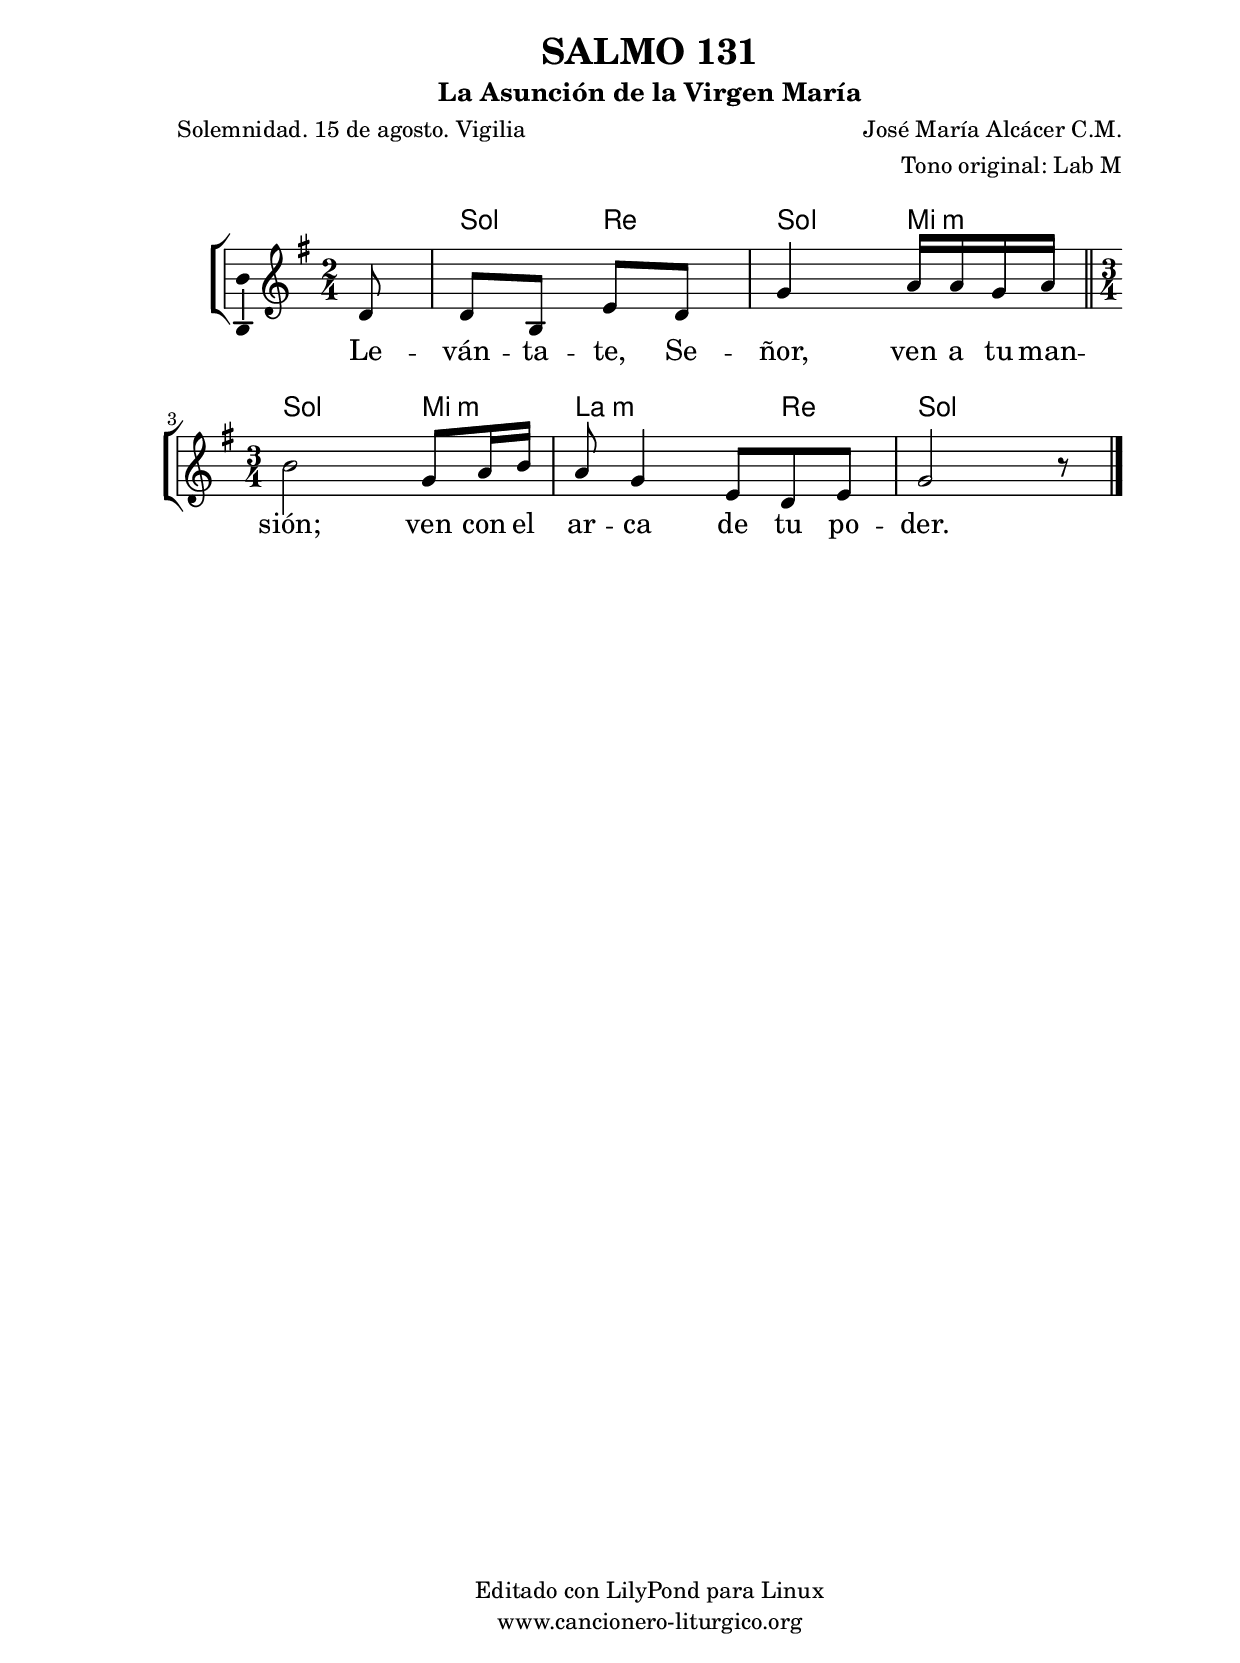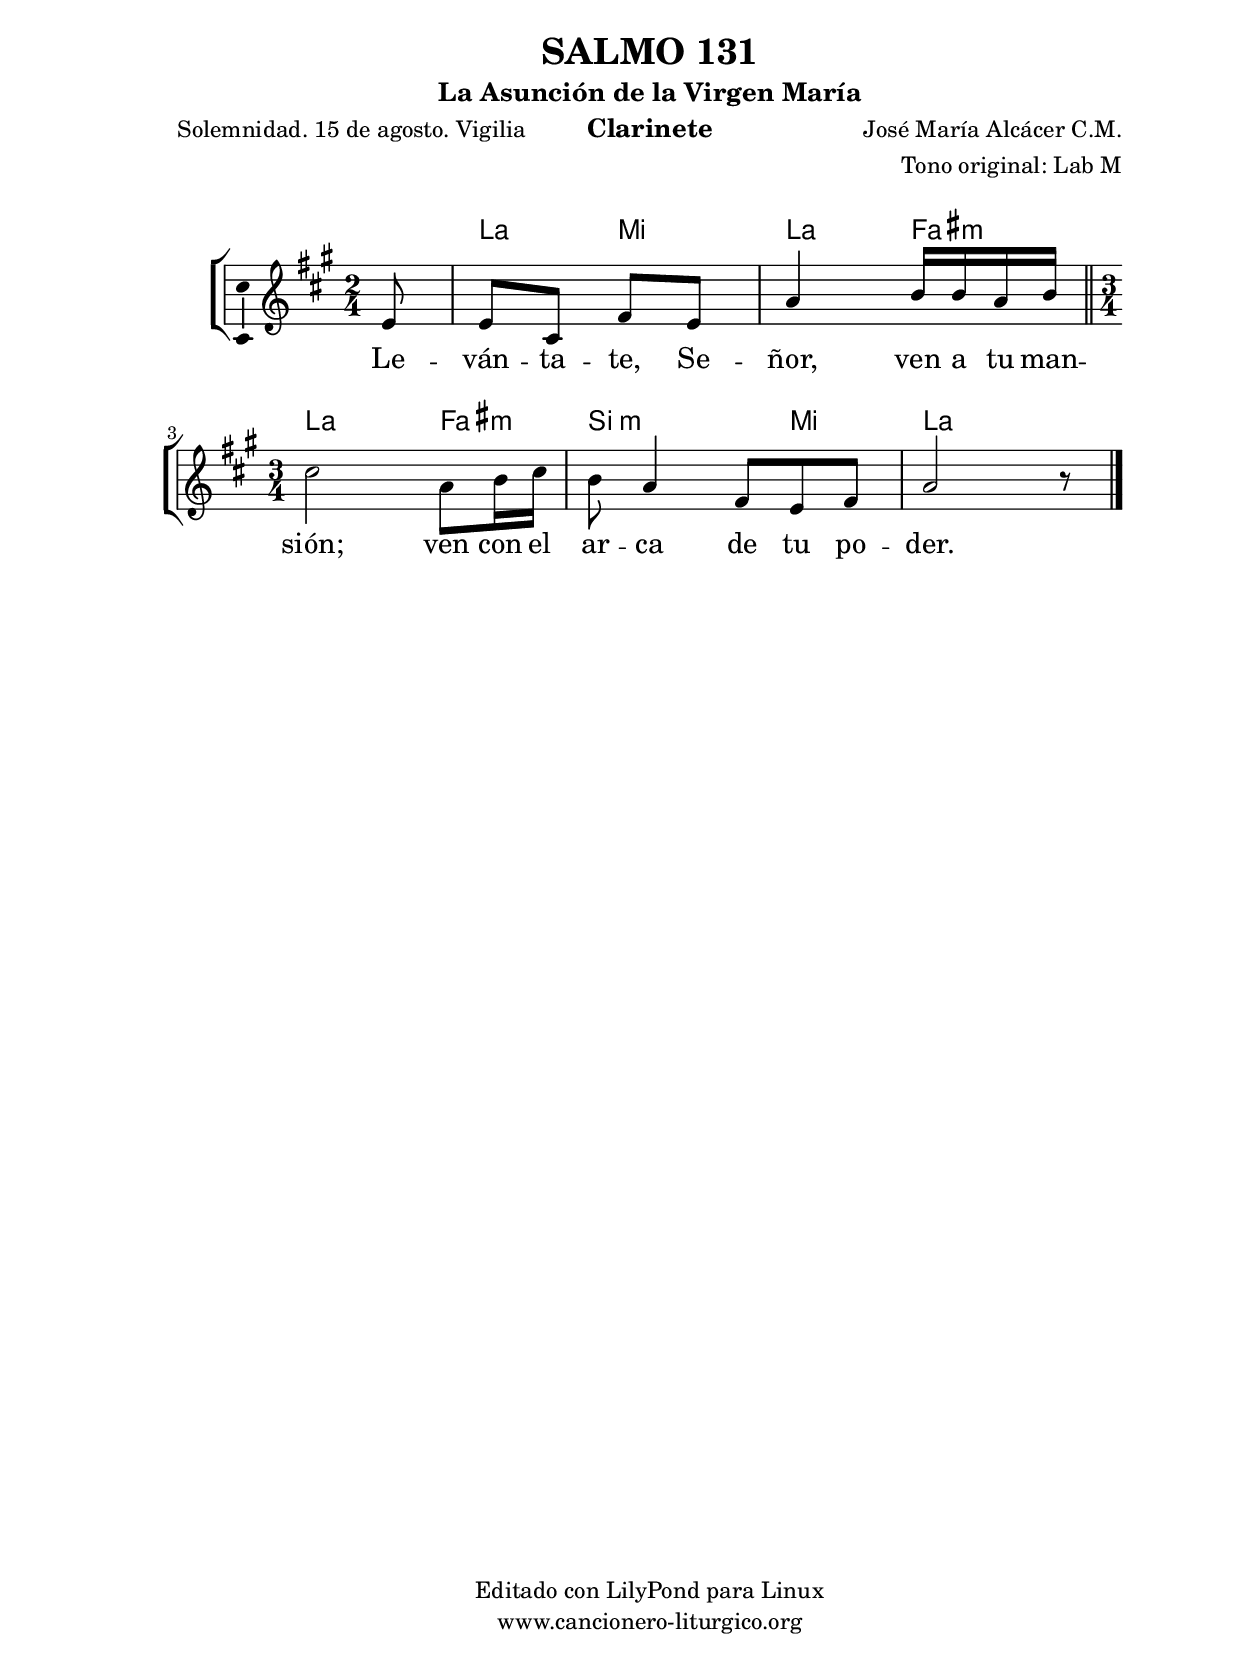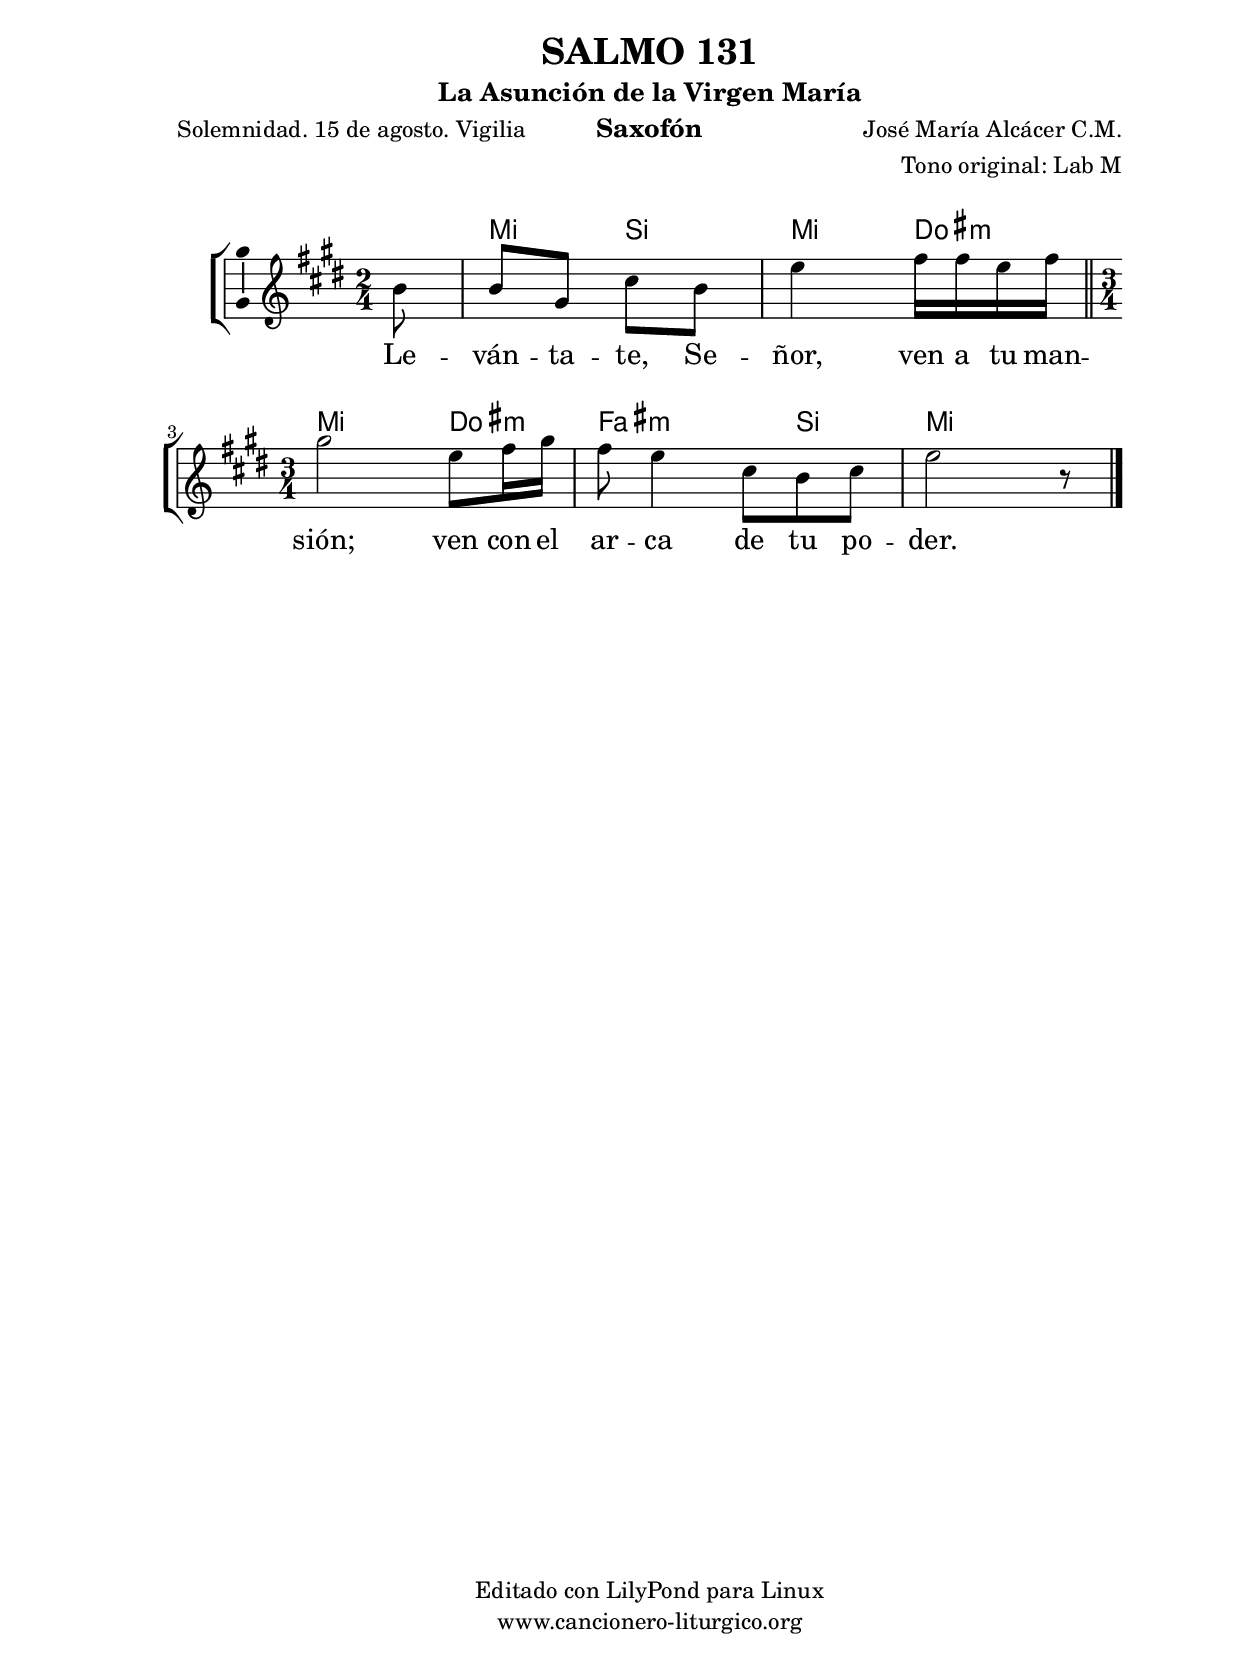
%
%para convertir .midi en .wav:
%timidity filename.midi -Ow -o finename.wav
%
%
%Para convertir de .wav a .mp3:
%lame -h -m j filename.wav
%
%
%para escuchar el midi:
%timidity nombrefichero.midi
%


%versión de lilypond para la que se ha escrito esta partitura:
\version "2.16.0"

	%Tamaño papel
	#(set-default-paper-size "a4")
	%Tamaño partitura
	#(set-global-staff-size 20)
	%No responde al pulsar sobre una nota
	#(ly:set-option 'point-and-click #f)

%parámetros del encabezamiento:
\header {
	title = "SALMO 131"
	subtitle = "La Asunción de la Virgen María"
	composer = "José María Alcácer C.M."
	poet = "Solemnidad. 15 de agosto. Vigilia"
	meter = ""
	arranger = "Tono original: Lab M"
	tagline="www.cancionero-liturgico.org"
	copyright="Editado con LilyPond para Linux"
	}

%parámetros asociados al papel:
\paper  {
	oddHeaderMarkup = \markup {\fill-line { \on-the-fly #not-first-page \fromproperty #'header:title \on-the-fly #not-first-page \fromproperty #'header:composer }}
	evenHeaderMarkup = \markup {\fill-line { \fromproperty #'header:composer \fromproperty #'header:title }}
	#(set-paper-size "a4")
	print-page-number = ##f
	first-page-number = 1
	print-first-page-number = ##f
%	head-separation = 3.0 \cm
	top-margin = 2.0 \cm
	bottom-margin = 0.5\cm
%%%	bottom-margin = -1.0\cm
	left-margin = 3.0 \cm
	line-width = 16.0 \cm 
	indent = 8\mm
	interscoreline = 2.\mm
	between-system-space = 15\mm
%	para que las partituras no llenen la hoja:
	ragged-bottom = ##t
%	idem para la última hoja:
	ragged-last-bottom = ##f
%	para que las partituras llenen el ancho del papel:
	ragged-last = ##f
	after-title-space = 2.5 \cm
%page-count=1
%system-count=8

	%Flexible Vertical Spacing
%	markup-markup-spacing =
%	#'((basic-distance . 15) (minimum-distance . 15) (padding . 3))
	markup-system-spacing =
	#'((basic-distance . 15) (minimum-distance . 15) (padding . 3))
	system-system-spacing =
	#'((basic-distance . 15) (minimum-distance . 15) (padding . 3))
	score-system-spacing =
	#'((basic-distance . 15) (minimum-distance . 15) (padding . 5))
%	top-system-spacing = % header
%	#'((basic-distance . 8) (minimum-distance . 0) (padding . 3))
%	top-markup-spacing =
%	#'((basic-distance . 20) (minimum-distance . 20) (padding . 3))
	last-bottom-spacing = % footer
	#'((basic-distance . 5) (minimum-distance . 5) (padding . 3))
%	score-markup-spacing =
%	#'((basic-distance . 16) (minimum-distance . 13) (padding . 3))

	}


%parámetros que afectan a toda la partitura:
global =  {
	%clave de sol (G):
	\clef G
	%armadura:
	\transpose aes g
	\key aes \major
	\tempo 4=60
	\set Score.tempoHideNote = ##t
	}


acordes = {
	\italianChords
	\chordmode {
	\transpose aes g
{

s8
aes4 ees aes f:m
aes2 f4:m bes2:m ees4 aes2 s8 %s8

	}
	}
}

melodia = 
	\transpose aes g
{
	\relative c'{

\time 2/4
\partial8
ees8
ees8 c f ees
aes4 bes16 bes aes bes

\bar "||"
\time 3/4
c2 aes8 bes16 c
bes8 aes4 f8 ees f
aes2 r8 %s8

	\bar "|."
	}
	}


texto = \lyricmode {
Le -- ván -- ta -- te, Se -- ñor, ven a tu man -- sión;
ven con el ar -- ca de tu po -- der.
	}


acordesStaff = \context ChordNames = acordesStaff <<
	\set chordChanges = ##t
	\acordes
	>>


vozStaff = \context Voice = vozStaff
\with {\consists "Ambitus_engraver"}
<<
%	\set Staff.instrumentName = ""
%	\set Staff.shortInstrumentName = ""
%	\set Staff.midiInstrument = #"clarinet"
%	\set Staff.midiInstrument = #"cello"
%	\set Staff.midiInstrument = #"flute"
	\set Staff.midiInstrument = #"electric guitar (jazz)"
%	\set Staff.midiInstrument = #"english horn"
%	\set Staff.midiInstrument = #"violin"
%	\set Staff.midiInstrument = #"glockenspiel"
	\set Staff.midiMinimumVolume = #0.7
	\set Staff.midiMaximumVolume = #0.9
	\global
	\melodia
	>>


textoStaff = \context Lyrics = textoStaff <<
	\lyricsto vozStaff \texto
	>>

\book {
	\score {
		\context ChoirStaff {
			\override StaffGroup.SystemStartBracket #'collapse-height = #1
			\override Score.SystemStartBar #'collapse-height = #1
			<<
			\acordesStaff
			\vozStaff
			\textoStaff
			>>
			}
		\layout {
	    		\context {
				\Lyrics
				\override LyricText #'font-size = #2
				}
	   		 \context {
				\Score
				%fontSize = #3
				\override StaffSymbol #'staff-space = #(magstep +3)
				%\override Beam #'thickness = #0.55
				%\override SpacingSpanner #'spacing-increment = #1.0
				%\override Slur #'height-limit = #1.5
				}
			}
		}
	\score {
		\unfoldRepeats
		\context ChoirStaff {
			<<
			\acordesStaff
			\vozStaff
			>>
			}
		\midi {
	  		\context {
	  			\Score
				tempoWholesPerMinute = #(ly:make-moment 70 4)
				}
			}
		}
	}

%Partitura para clarinete
#(define output-suffix "C")
\book {
	\header{
		instrument = "Clarinete"
		}
	\score {
		\context ChoirStaff {
			\override StaffGroup.SystemStartBracket #'collapse-height = #1
			\override Score.SystemStartBar #'collapse-height = #1
\transpose c d
			<<
			\acordesStaff
			\vozStaff
			\textoStaff
			>>
			}
		\layout {
	    		\context {
				\Lyrics
				\override LyricText #'font-size = #2
				}
	   		 \context {
				\Score
				%fontSize = #3
				\override StaffSymbol #'staff-space = #(magstep +3)
				%\override Beam #'thickness = #0.55
				%\override SpacingSpanner #'spacing-increment = #1.0
				%\override Slur #'height-limit = #1.5
				}
			}
		}
	}

%Partitura para saxofón
#(define output-suffix "S")
\book {
	\header{
		instrument = "Saxofón"
		}
	\score {
		\context ChoirStaff {
			\override StaffGroup.SystemStartBracket #'collapse-height = #1
			\override Score.SystemStartBar #'collapse-height = #1
\transpose c a
			<<
			\acordesStaff
			\vozStaff
			\textoStaff
			>>
			}
		\layout {
	    		\context {
				\Lyrics
				\override LyricText #'font-size = #2
				}
	   		 \context {
				\Score
				%fontSize = #3
				\override StaffSymbol #'staff-space = #(magstep +3)
				%\override Beam #'thickness = #0.55
				%\override SpacingSpanner #'spacing-increment = #1.0
				%\override Slur #'height-limit = #1.5
				}
			}
		}
	}

